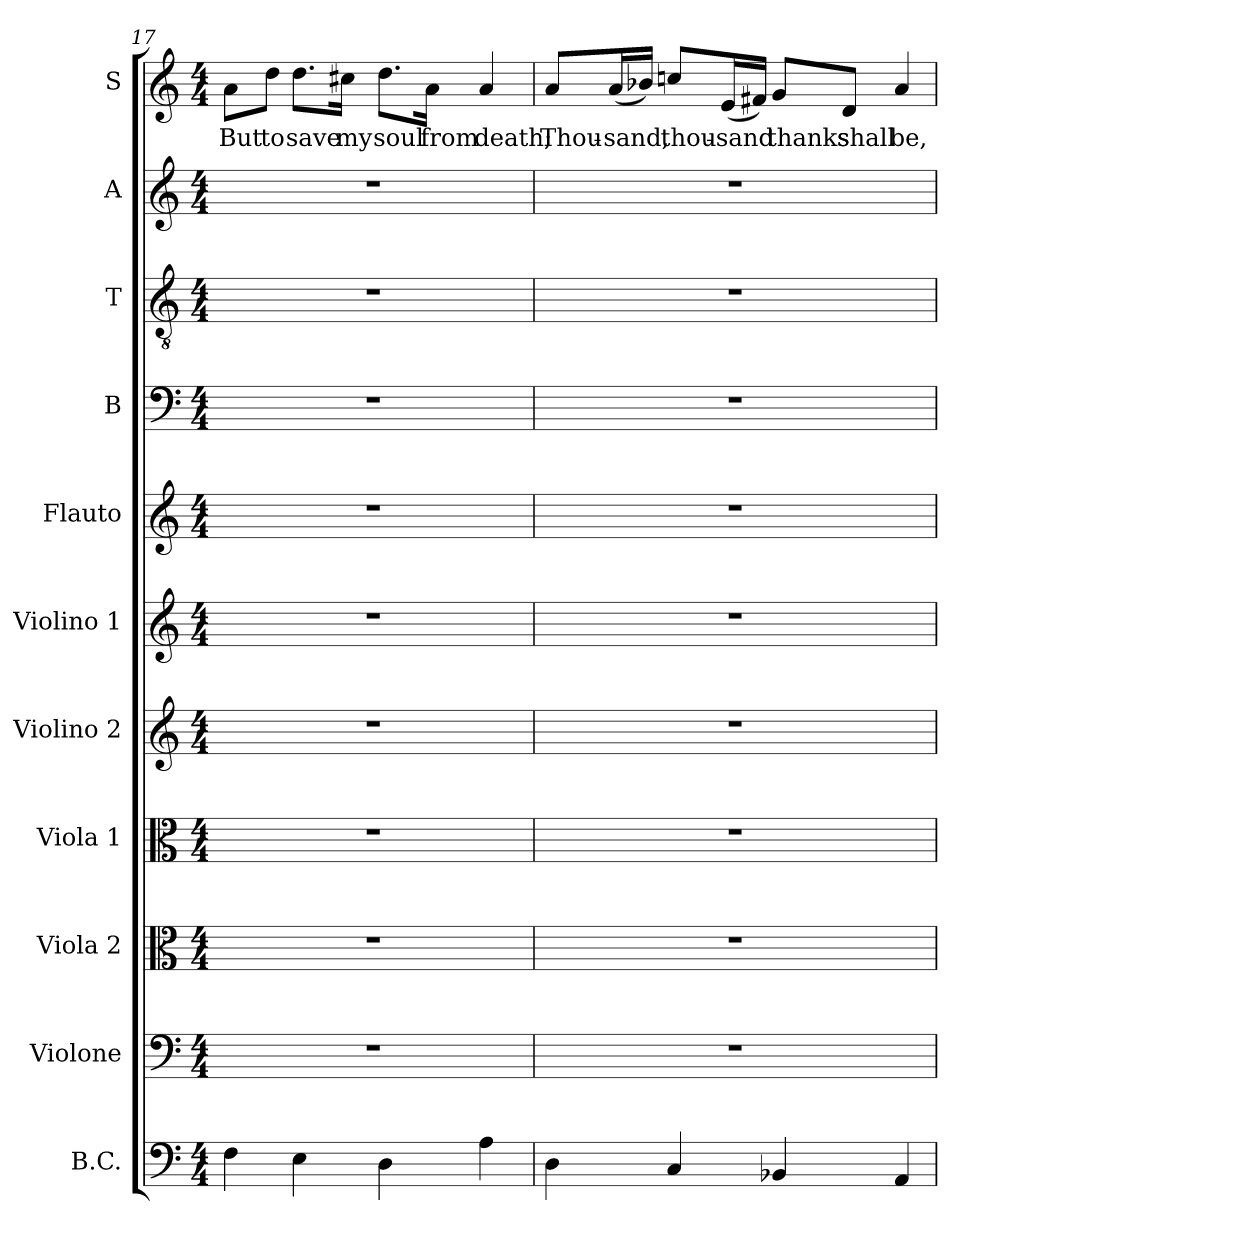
**kern	**kern	**kern	**kern	**kern	**kern	**kern	**kern	**kern	**kern	**kern	**text
*part11	*part10	*part9	*part8	*part7	*part6	*part5	*part4	*part3	*part2	*part1	*part1
*staff11	*staff10	*staff9	*staff8	*staff7	*staff6	*staff5	*staff4	*staff3	*staff2	*staff1	*staff1
*I"B.C.	*I"Violone	*I"Viola 2	*I"Viola 1	*I"Violino 2	*I"Violino 1	*I"Flauto	*I"B	*I"T	*I"A	*I"S	*
*I'B.C.	*I'Vne.	*I'Va2	*I'Va1	*I'Vn2	*I'Vn1	*I'Fl.	*I'B	*I'T	*I'A	*I'S	*
*clefF4	*clefF4	*clefC3	*clefC3	*clefG2	*clefG2	*clefG2	*clefF4	*clefGv2	*clefG2	*clefG2	*
*	*	*	*	*	*	*	*	*ITrd7c12	*	*	*
*k[]	*k[]	*k[]	*k[]	*k[]	*k[]	*k[]	*k[]	*k[]	*k[]	*k[]	*
*C:	*C:	*C:	*C:	*C:	*C:	*C:	*C:	*C:	*C:	*C:	*
*M4/4	*M4/4	*M4/4	*M4/4	*M4/4	*M4/4	*M4/4	*M4/4	*M4/4	*M4/4	*M4/4	*
=17	=17	=17	=17	=17	=17	=17	=17	=17	=17	=17	=17
!	!	!	!	!	!	!	!	!	!	!	!LO:LY:b:color=#000000
4Fi\	1r	1r	1r	1r	1r	1r	1r	1r	1r	8ai\L	But
!	!	!	!	!	!	!	!	!	!	!	!LO:LY:b:color=#000000
.	.	.	.	.	.	.	.	.	.	8ddi\J	to
!	!	!	!	!	!	!	!	!	!	!	!LO:LY:b:color=#000000
4Ei\	.	.	.	.	.	.	.	.	.	8.ddi\L	save
!	!	!	!	!	!	!	!	!	!	!	!LO:LY:b:color=#000000
.	.	.	.	.	.	.	.	.	.	16cc#Xi\Jk	my
!	!	!	!	!	!	!	!	!	!	!	!LO:LY:b:color=#000000
4Di\	.	.	.	.	.	.	.	.	.	8.ddi\L	soul
!	!	!	!	!	!	!	!	!	!	!	!LO:LY:b:color=#000000
.	.	.	.	.	.	.	.	.	.	16ai\Jk	from
!	!	!	!	!	!	!	!	!	!	!	!LO:LY:b:color=#000000
4Ai\	.	.	.	.	.	.	.	.	.	4ai/	death;
!!LO:LB:g=z
=18	=18	=18	=18	=18	=18	=18	=18	=18	=18	=18	=18
!	!	!	!	!	!	!	!	!	!	!	!LO:LY:b:color=#000000
4Di\	1r	1r	1r	1r	1r	1r	1r	1r	1r	8ai/L	Thou-
!	!	!	!	!	!	!	!	!	!	!	!LO:LY:b:color=#000000
.	.	.	.	.	.	.	.	.	.	(16ai/L	-sand,
.	.	.	.	.	.	.	.	.	.	16b-Xi/JJ)	.
!	!	!	!	!	!	!	!	!	!	!	!LO:LY:b:color=#000000
4Ci/	.	.	.	.	.	.	.	.	.	8ccni/L	thou-
!	!	!	!	!	!	!	!	!	!	!	!LO:LY:b:color=#000000
.	.	.	.	.	.	.	.	.	.	(16ei/L	-sand
.	.	.	.	.	.	.	.	.	.	16f#Xi/JJ)	.
!	!	!	!	!	!	!	!	!	!	!	!LO:LY:b:color=#000000
4BB-Xi/	.	.	.	.	.	.	.	.	.	8gi/L	thanks
!	!	!	!	!	!	!	!	!	!	!	!LO:LY:b:color=#000000
.	.	.	.	.	.	.	.	.	.	8di/J	shall
!	!	!	!	!	!	!	!	!	!	!	!LO:LY:b:color=#000000
4AAi/	.	.	.	.	.	.	.	.	.	4ai/	be,
=	=	=	=	=	=	=	=	=	=	=	=
*-	*-	*-	*-	*-	*-	*-	*-	*-	*-	*-	*-
